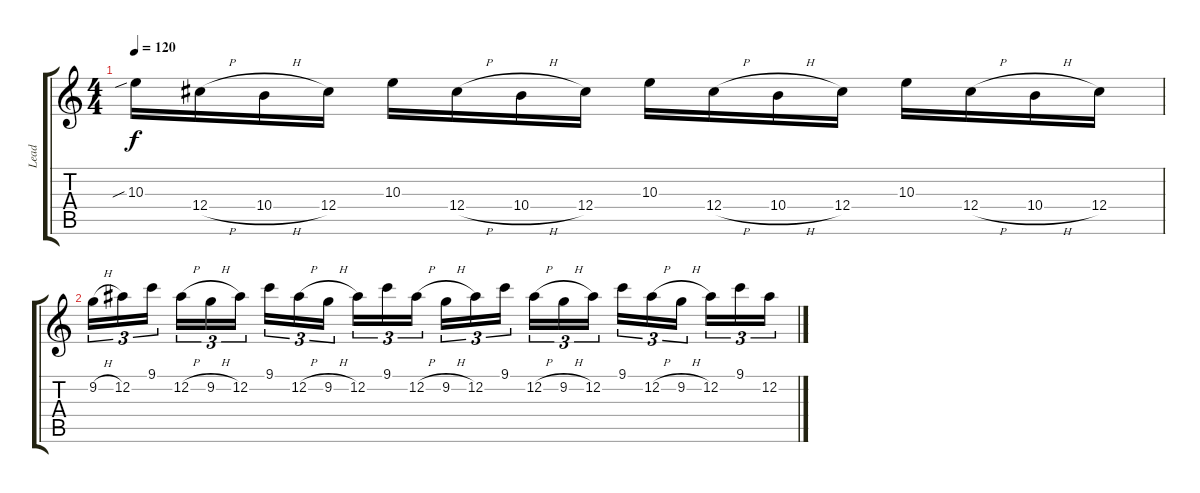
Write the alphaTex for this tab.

\track ("Lead" "Lead") {instrument overdrivenguitar}
\staff {score tabs}
\tuning (Eb4 Bb3 Gb3 Db3 Ab2 Eb2) {hide}
\ts (4 4)
\tempo 120
\clef g2
\ks c
10.3{sib}.16{dy f} 12.4{h}.16 10.4{h}.16 12.4.16 10.3.16 12.4{h}.16 10.4{h}.16 12.4.16 10.3.16 12.4{h}.16 10.4{h}.16 12.4.16 10.3.16 12.4{h}.16 10.4{h}.16 12.4.16 |
9.2{h}.16{tu (3 2)} 12.2.16{tu (3 2)} 9.1.16{tu (3 2)} 12.2{h}.16{tu (3 2)} 9.2{h}.16{tu (3 2)} 12.2.16{tu (3 2)} 9.1.16{tu (3 2)} 12.2{h}.16{tu (3 2)} 9.2{h}.16{tu (3 2)} 12.2.16{tu (3 2)} 9.1.16{tu (3 2)} 12.2{h}.16{tu (3 2)} 9.2{h}.16{tu (3 2)} 12.2.16{tu (3 2)} 9.1.16{tu (3 2)} 12.2{h}.16{tu (3 2)} 9.2{h}.16{tu (3 2)} 12.2.16{tu (3 2)} 9.1.16{tu (3 2)} 12.2{h}.16{tu (3 2)} 9.2{h}.16{tu (3 2)} 12.2.16{tu (3 2)} 9.1.16{tu (3 2)} 12.2.16{tu (3 2)}
